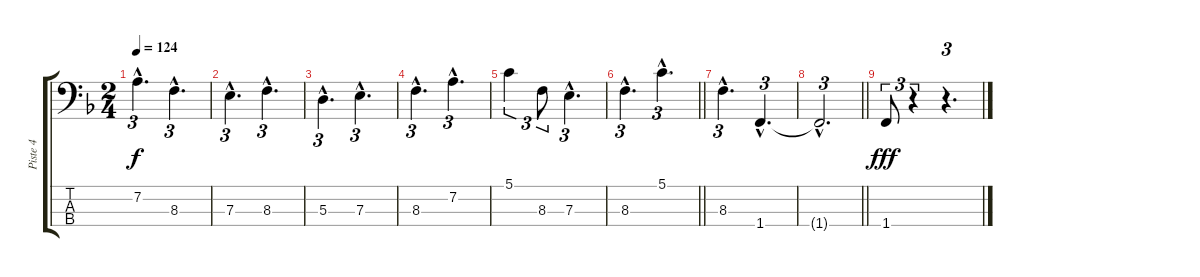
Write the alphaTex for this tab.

\track ("Piste 4" "Piste 4") {instrument electricbassfinger}
\staff {score tabs}
\tuning (G2 D2 A1 E1) {hide}
\ts (2 4)
\tempo 124
\clef f4
\ks dminor
7.2{hac}.4{d tu (3 2) dy f} 8.3{hac}.4{d tu (3 2)} |
7.3{hac}.4{d tu (3 2)} 8.3{hac}.4{d tu (3 2)} |
5.3{hac}.4{d tu (3 2)} 7.3{hac}.4{d tu (3 2)} |
8.3{hac}.4{d tu (3 2)} 7.2{hac}.4{d tu (3 2)} |
5.1.4{tu (3 2)} 8.3.8{tu (3 2)} 7.3{hac}.4{d tu (3 2)} |
\barLineRight lightlight
8.3{hac}.4{d tu (3 2)} 5.1{hac}.4{d tu (3 2)} |
8.3{hac}.4{d tu (3 2)} 1.4{hac}.4{d tu (3 2)} |
\barLineRight lightlight
1.4{hac t}.2{d tu (3 2)} |
1.4.8{tu (3 2) dy fff volume 16 instrument slapbass1} r.4{tu (3 2)} r.4{d tu (3 2)}
